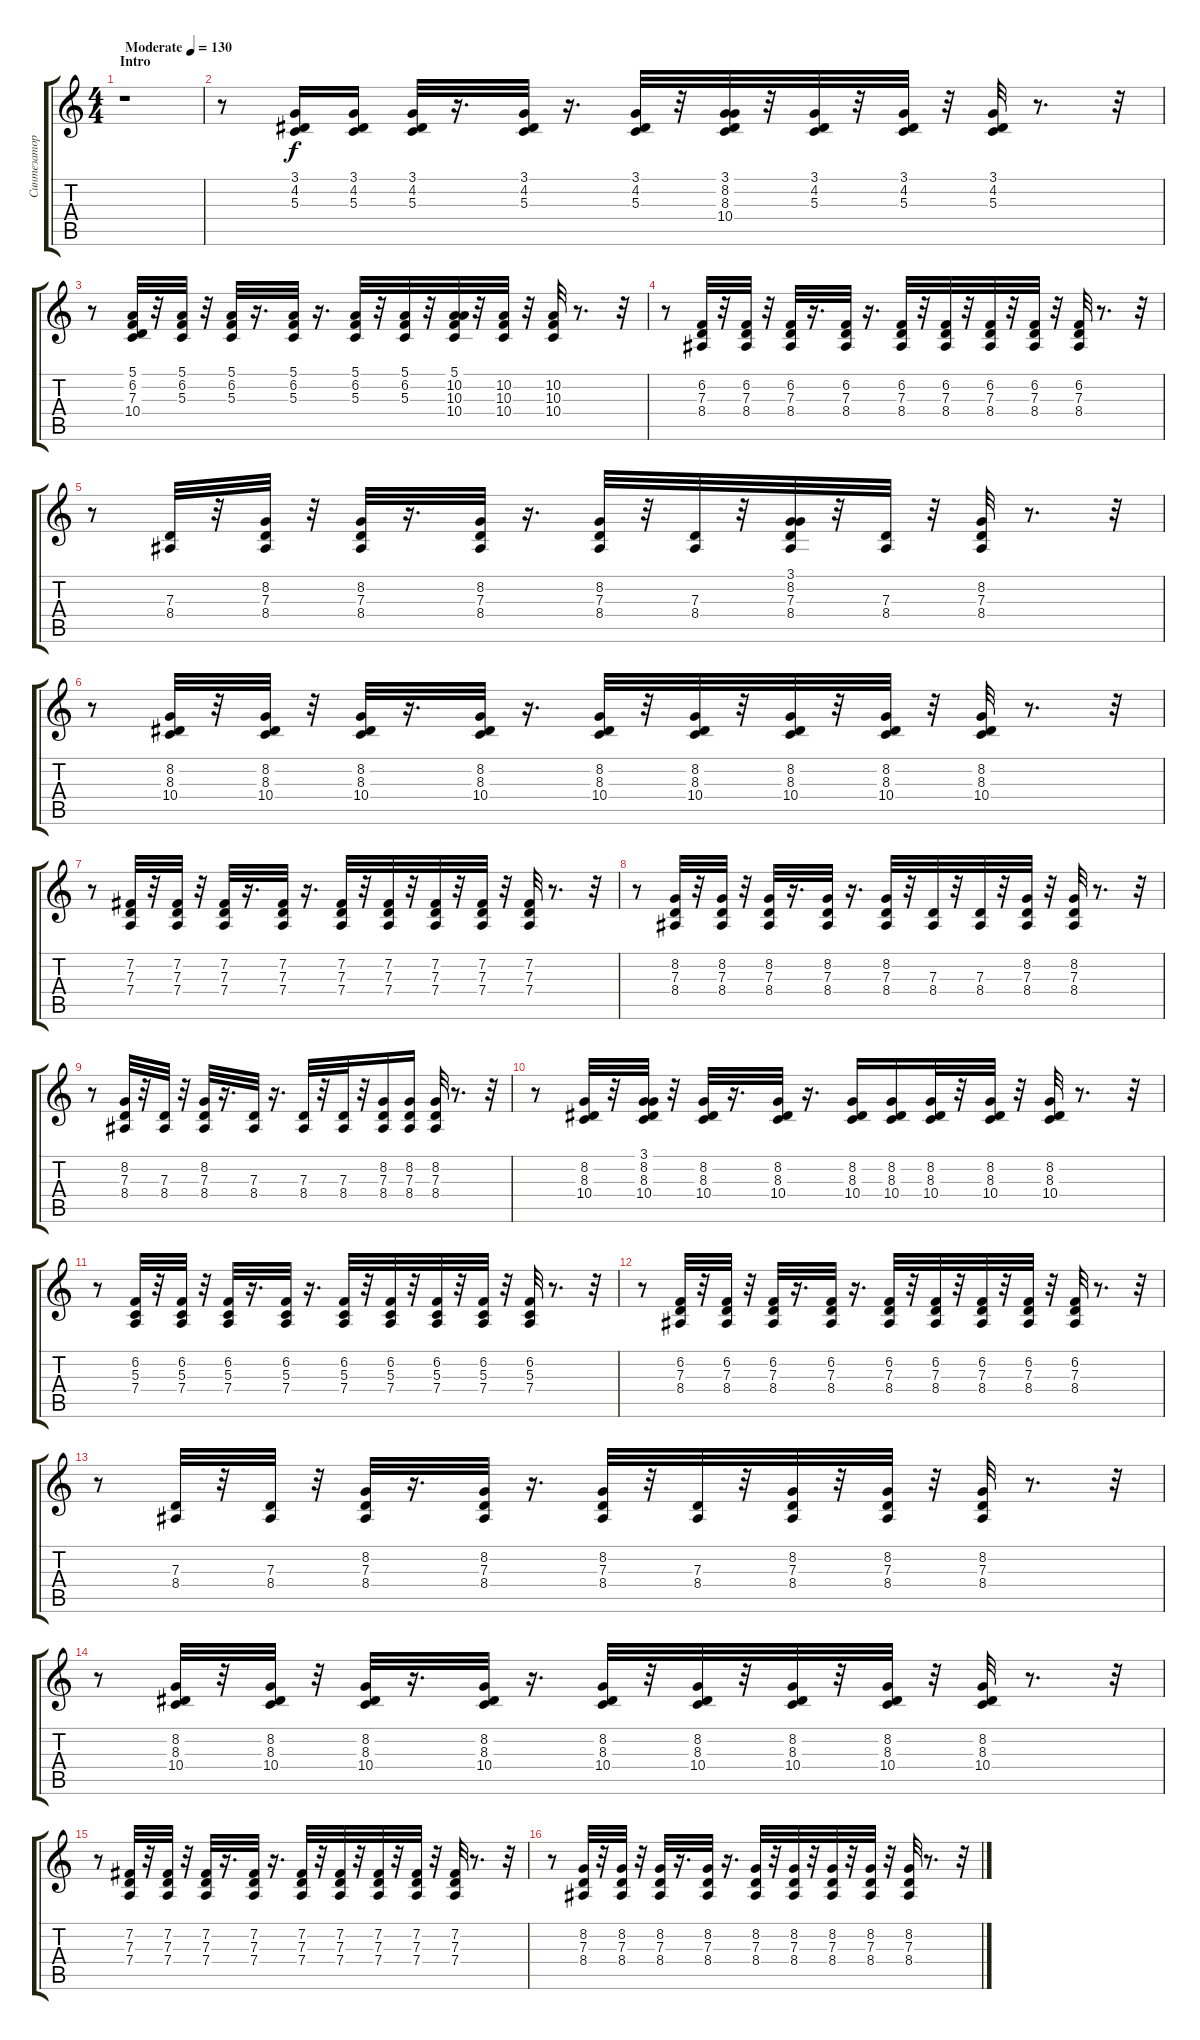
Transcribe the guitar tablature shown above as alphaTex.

\track ("Синтезатор" "Синтезатор") {instrument synthbrass1}
\staff {score tabs}
\tuning (E4 B3 G3 D3 A2 E2) {hide}
\ts (4 4)
\section ("" "Intro")
\tempo (130 "Moderate")
\clef g2
\ks c
r.1{dy f instrument synthbrass1} |
r.8 (3.1 4.2 5.3).16 (3.1 4.2 5.3).16 (3.1 4.2 5.3).32 r.16{d} (3.1 4.2 5.3).32 r.16{d} (3.1 4.2 5.3).32 r.32 (3.1 8.2 8.3 10.4).32 r.32 (3.1 4.2 5.3).32 r.32 (3.1 4.2 5.3).32 r.32 (3.1 4.2 5.3).32 r.8{d} r.32 |
r.8 (5.1 6.2 7.3 10.4).32 r.32 (5.1 6.2 5.3).32 r.32 (5.1 6.2 5.3).32 r.16{d} (5.1 6.2 5.3).32 r.16{d} (5.1 6.2 5.3).32 r.32 (5.1 6.2 5.3).32 r.32 (5.1 10.2 10.3 10.4).32 r.32 (10.2 10.3 10.4).32 r.32 (10.2 10.3 10.4).32 r.8{d} r.32 |
r.8 (6.2 7.3 8.4).32 r.32 (6.2 7.3 8.4).32 r.32 (6.2 7.3 8.4).32 r.16{d} (6.2 7.3 8.4).32 r.16{d} (6.2 7.3 8.4).32 r.32 (6.2 7.3 8.4).32 r.32 (6.2 7.3 8.4).32 r.32 (6.2 7.3 8.4).32 r.32 (6.2 7.3 8.4).32 r.8{d} r.32 |
r.8 (7.3 8.4).32 r.32 (8.2 7.3 8.4).32 r.32 (8.2 7.3 8.4).32 r.16{d} (8.2 7.3 8.4).32 r.16{d} (8.2 7.3 8.4).32 r.32 (7.3 8.4).32 r.32 (3.1 8.2 7.3 8.4).32 r.32 (7.3 8.4).32 r.32 (8.2 7.3 8.4).32 r.8{d} r.32 |
r.8 (8.2 8.3 10.4).32 r.32 (8.2 8.3 10.4).32 r.32 (8.2 8.3 10.4).32 r.16{d} (8.2 8.3 10.4).32 r.16{d} (8.2 8.3 10.4).32 r.32 (8.2 8.3 10.4).32 r.32 (8.2 8.3 10.4).32 r.32 (8.2 8.3 10.4).32 r.32 (8.2 8.3 10.4).32 r.8{d} r.32 |
r.8 (7.2 7.3 7.4).32 r.32 (7.2 7.3 7.4).32 r.32 (7.2 7.3 7.4).32 r.16{d} (7.2 7.3 7.4).32 r.16{d} (7.2 7.3 7.4).32 r.32 (7.2 7.3 7.4).32 r.32 (7.2 7.3 7.4).32 r.32 (7.2 7.3 7.4).32 r.32 (7.2 7.3 7.4).32 r.8{d} r.32 |
r.8 (8.2 7.3 8.4).32 r.32 (8.2 7.3 8.4).32 r.32 (8.2 7.3 8.4).32 r.16{d} (8.2 7.3 8.4).32 r.16{d} (8.2 7.3 8.4).32 r.32 (7.3 8.4).32 r.32 (7.3 8.4).32 r.32 (8.2 7.3 8.4).32 r.32 (8.2 7.3 8.4).32 r.8{d} r.32 |
r.8 (8.2 7.3 8.4).32 r.32 (7.3 8.4).32 r.32 (8.2 7.3 8.4).32 r.16{d} (7.3 8.4).32 r.16{d} (7.3 8.4).32 r.32 (7.3 8.4).32 r.32 (8.2 7.3 8.4).16 (8.2 7.3 8.4).16 (8.2 7.3 8.4).32 r.8{d} r.32 |
r.8 (8.2 8.3 10.4).32 r.32 (3.1 8.2 8.3 10.4).32 r.32 (8.2 8.3 10.4).32 r.16{d} (8.2 8.3 10.4).32 r.16{d} (8.2 8.3 10.4).16 (8.2 8.3 10.4).16 (8.2 8.3 10.4).32 r.32 (8.2 8.3 10.4).32 r.32 (8.2 8.3 10.4).32 r.8{d} r.32 |
r.8 (6.2 5.3 7.4).32 r.32 (6.2 5.3 7.4).32 r.32 (6.2 5.3 7.4).32 r.16{d} (6.2 5.3 7.4).32 r.16{d} (6.2 5.3 7.4).32 r.32 (6.2 5.3 7.4).32 r.32 (6.2 5.3 7.4).32 r.32 (6.2 5.3 7.4).32 r.32 (6.2 5.3 7.4).32 r.8{d} r.32 |
r.8 (6.2 7.3 8.4).32 r.32 (6.2 7.3 8.4).32 r.32 (6.2 7.3 8.4).32 r.16{d} (6.2 7.3 8.4).32 r.16{d} (6.2 7.3 8.4).32 r.32 (6.2 7.3 8.4).32 r.32 (6.2 7.3 8.4).32 r.32 (6.2 7.3 8.4).32 r.32 (6.2 7.3 8.4).32 r.8{d} r.32 |
r.8 (7.3 8.4).32 r.32 (7.3 8.4).32 r.32 (8.2 7.3 8.4).32 r.16{d} (8.2 7.3 8.4).32 r.16{d} (8.2 7.3 8.4).32 r.32 (7.3 8.4).32 r.32 (8.2 7.3 8.4).32 r.32 (8.2 7.3 8.4).32 r.32 (8.2 7.3 8.4).32 r.8{d} r.32 |
r.8 (8.2 8.3 10.4).32 r.32 (8.2 8.3 10.4).32 r.32 (8.2 8.3 10.4).32 r.16{d} (8.2 8.3 10.4).32 r.16{d} (8.2 8.3 10.4).32 r.32 (8.2 8.3 10.4).32 r.32 (8.2 8.3 10.4).32 r.32 (8.2 8.3 10.4).32 r.32 (8.2 8.3 10.4).32 r.8{d} r.32 |
r.8 (7.2 7.3 7.4).32 r.32 (7.2 7.3 7.4).32 r.32 (7.2 7.3 7.4).32 r.16{d} (7.2 7.3 7.4).32 r.16{d} (7.2 7.3 7.4).32 r.32 (7.2 7.3 7.4).32 r.32 (7.2 7.3 7.4).32 r.32 (7.2 7.3 7.4).32 r.32 (7.2 7.3 7.4).32 r.8{d} r.32 |
r.8 (8.2 7.3 8.4).32 r.32 (8.2 7.3 8.4).32 r.32 (8.2 7.3 8.4).32 r.16{d} (8.2 7.3 8.4).32 r.16{d} (8.2 7.3 8.4).32 r.32 (8.2 7.3 8.4).32 r.32 (8.2 7.3 8.4).32 r.32 (8.2 7.3 8.4).32 r.32 (8.2 7.3 8.4).32 r.8{d} r.32
